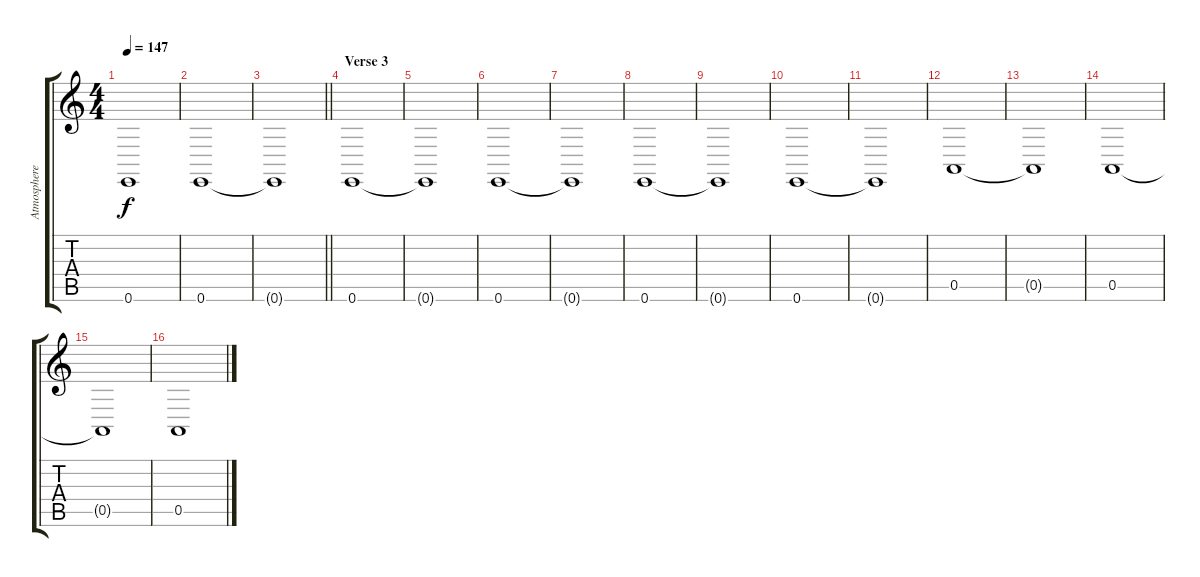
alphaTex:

\track ("Atmosphere" "Atmosphere") {instrument seashore}
\staff {score tabs}
\tuning (E4 B3 G3 D3 A2 E2) {hide}
\ts (4 4)
\tempo 147
\clef g2
\ks c
0.6{t}.1{dy f} |
0.6.1 |
\barLineRight lightlight
0.6{t}.1 |
\section ("" "Verse 3")
0.6.1 |
0.6{t}.1 |
0.6.1 |
0.6{t}.1 |
0.6.1 |
0.6{t}.1 |
0.6.1 |
0.6{t}.1 |
0.5.1 |
0.5{t}.1 |
0.5.1 |
0.5{t}.1 |
0.5.1
